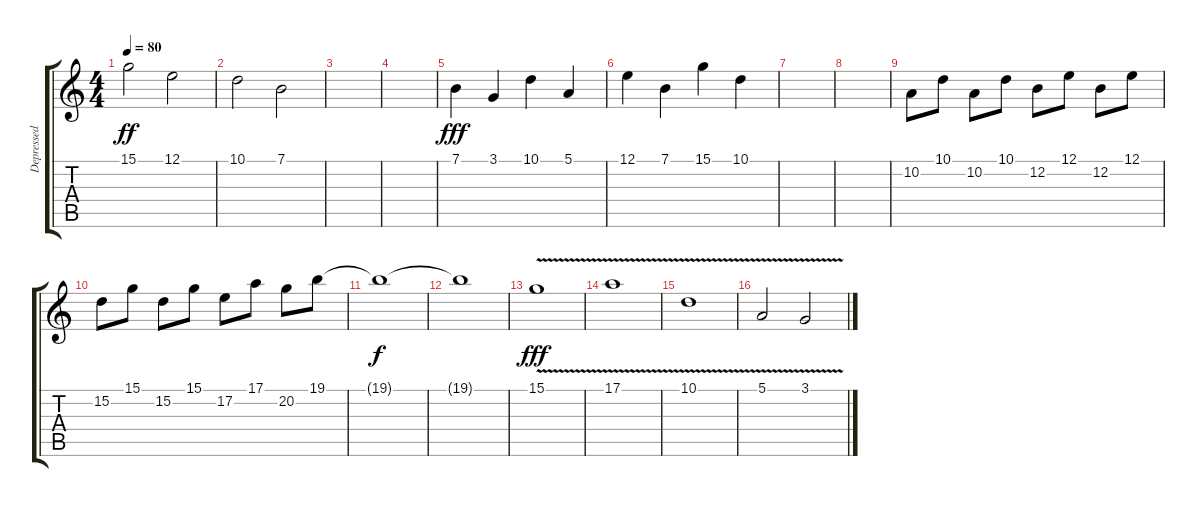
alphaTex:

\track ("Depressed" "Depressed") {instrument shakuhachi}
\staff {score tabs}
\tuning (E4 B3 G3 D3 A2 E2) {hide}
\ts (4 4)
\tempo 80
\clef g2
\ks c
15.1.2{dy ff} 12.1.2 |
10.1.2 7.1.2 |
|
|
7.1.4{dy fff} 3.1.4 10.1.4 5.1.4 |
12.1.4 7.1.4 15.1.4 10.1.4 |
|
|
10.2.8 10.1.8 10.2.8 10.1.8 12.2.8 12.1.8 12.2.8 12.1.8 |
15.2.8 15.1.8 15.2.8 15.1.8 17.2.8 17.1.8 20.2.8 19.1.8 |
19.1{t}.1{dy f} |
19.1{t}.1 |
15.1{v}.1{dy fff} |
17.1{v}.1 |
10.1{v}.1 |
5.1{v}.2 3.1{v}.2
